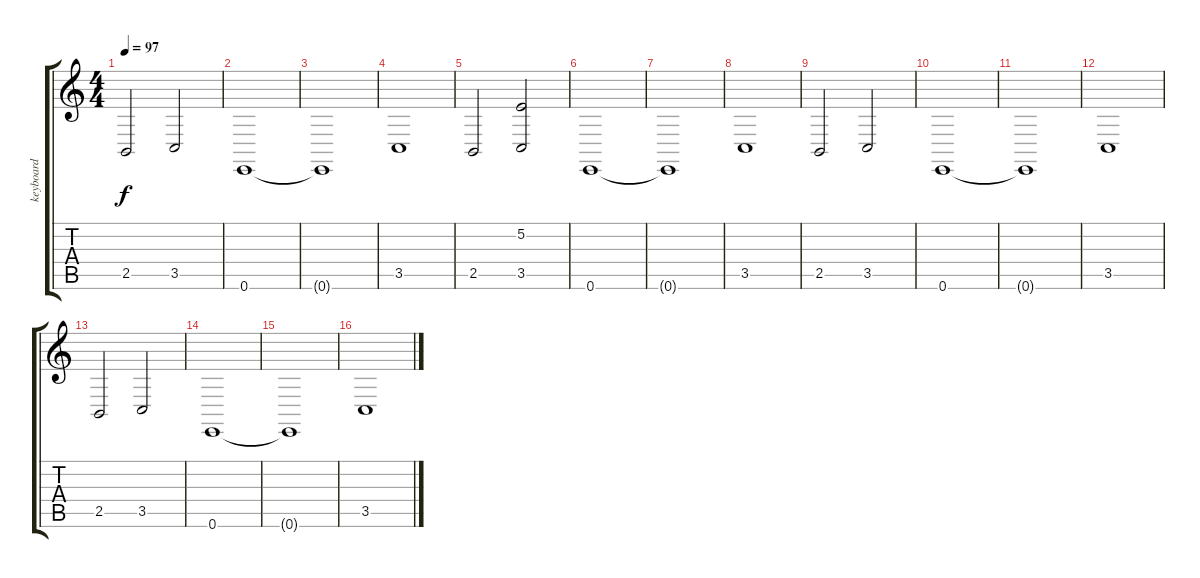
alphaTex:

\track ("keyboard" "keyboard") {instrument stringensemble1}
\staff {score tabs}
\tuning (E4 B3 G3 D3 A2 E2) {hide}
\ts (4 4)
\tempo 97
\clef g2
\ks c
2.5.2{dy f} 3.5.2 |
0.6.1 |
0.6{t}.1 |
3.5.1 |
2.5.2 (5.2 3.5).2 |
0.6.1 |
0.6{t}.1 |
3.5.1 |
2.5.2 3.5.2 |
0.6.1 |
0.6{t}.1 |
3.5.1 |
2.5.2 3.5.2 |
0.6.1 |
0.6{t}.1 |
3.5.1
